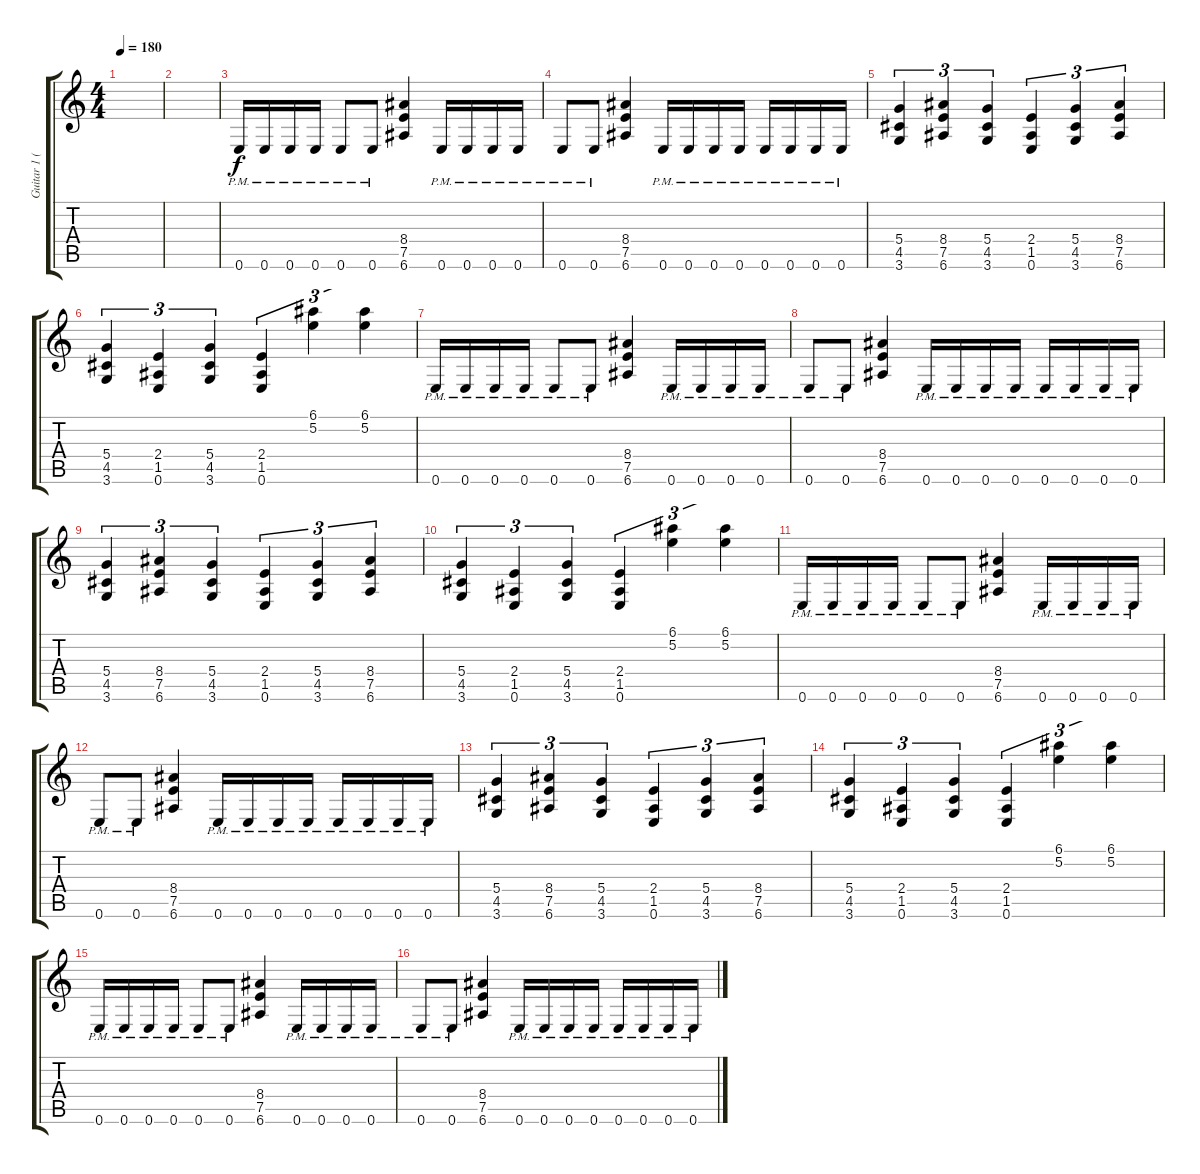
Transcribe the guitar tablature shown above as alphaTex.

\track ("Guitar 1 (right)" "Guitar 1 (") {instrument distortionguitar}
\staff {score tabs}
\tuning (E4 B3 G3 D3 A2 E2) {hide}
\ts (4 4)
\tempo 180
\clef g2
\ks c
|
|
0.6{pm}.16 0.6{pm}.16 0.6{pm}.16 0.6{pm}.16 0.6{pm}.8 0.6{pm}.8 (8.4 7.5 6.6).4 0.6{pm}.16 0.6{pm}.16 0.6{pm}.16 0.6{pm}.16 |
0.6{pm}.8 0.6{pm}.8 (8.4 7.5 6.6).4 0.6{pm}.16 0.6{pm}.16 0.6{pm}.16 0.6{pm}.16 0.6{pm}.16 0.6{pm}.16 0.6{pm}.16 0.6{pm}.16 |
(5.4 4.5 3.6).4{tu (3 2)} (8.4 7.5 6.6).4{tu (3 2)} (5.4 4.5 3.6).4{tu (3 2)} (2.4 1.5 0.6).4{tu (3 2)} (5.4 4.5 3.6).4{tu (3 2)} (8.4 7.5 6.6).4{tu (3 2)} |
(5.4 4.5 3.6).4{tu (3 2)} (2.4 1.5 0.6).4{tu (3 2)} (5.4 4.5 3.6).4{tu (3 2)} (2.4 1.5 0.6).4{tu (3 2)} (6.1 5.2).4{tu (3 2)} (6.1 5.2).4{tu (3 2)} |
0.6{pm}.16 0.6{pm}.16 0.6{pm}.16 0.6{pm}.16 0.6{pm}.8 0.6{pm}.8 (8.4 7.5 6.6).4 0.6{pm}.16 0.6{pm}.16 0.6{pm}.16 0.6{pm}.16 |
0.6{pm}.8 0.6{pm}.8 (8.4 7.5 6.6).4 0.6{pm}.16 0.6{pm}.16 0.6{pm}.16 0.6{pm}.16 0.6{pm}.16 0.6{pm}.16 0.6{pm}.16 0.6{pm}.16 |
(5.4 4.5 3.6).4{tu (3 2)} (8.4 7.5 6.6).4{tu (3 2)} (5.4 4.5 3.6).4{tu (3 2)} (2.4 1.5 0.6).4{tu (3 2)} (5.4 4.5 3.6).4{tu (3 2)} (8.4 7.5 6.6).4{tu (3 2)} |
(5.4 4.5 3.6).4{tu (3 2)} (2.4 1.5 0.6).4{tu (3 2)} (5.4 4.5 3.6).4{tu (3 2)} (2.4 1.5 0.6).4{tu (3 2)} (6.1 5.2).4{tu (3 2)} (6.1 5.2).4{tu (3 2)} |
0.6{pm}.16 0.6{pm}.16 0.6{pm}.16 0.6{pm}.16 0.6{pm}.8 0.6{pm}.8 (8.4 7.5 6.6).4 0.6{pm}.16 0.6{pm}.16 0.6{pm}.16 0.6{pm}.16 |
0.6{pm}.8 0.6{pm}.8 (8.4 7.5 6.6).4 0.6{pm}.16 0.6{pm}.16 0.6{pm}.16 0.6{pm}.16 0.6{pm}.16 0.6{pm}.16 0.6{pm}.16 0.6{pm}.16 |
(5.4 4.5 3.6).4{tu (3 2)} (8.4 7.5 6.6).4{tu (3 2)} (5.4 4.5 3.6).4{tu (3 2)} (2.4 1.5 0.6).4{tu (3 2)} (5.4 4.5 3.6).4{tu (3 2)} (8.4 7.5 6.6).4{tu (3 2)} |
(5.4 4.5 3.6).4{tu (3 2)} (2.4 1.5 0.6).4{tu (3 2)} (5.4 4.5 3.6).4{tu (3 2)} (2.4 1.5 0.6).4{tu (3 2)} (6.1 5.2).4{tu (3 2)} (6.1 5.2).4{tu (3 2)} |
0.6{pm}.16 0.6{pm}.16 0.6{pm}.16 0.6{pm}.16 0.6{pm}.8 0.6{pm}.8 (8.4 7.5 6.6).4 0.6{pm}.16 0.6{pm}.16 0.6{pm}.16 0.6{pm}.16 |
0.6{pm}.8 0.6{pm}.8 (8.4 7.5 6.6).4 0.6{pm}.16 0.6{pm}.16 0.6{pm}.16 0.6{pm}.16 0.6{pm}.16 0.6{pm}.16 0.6{pm}.16 0.6{pm}.16
